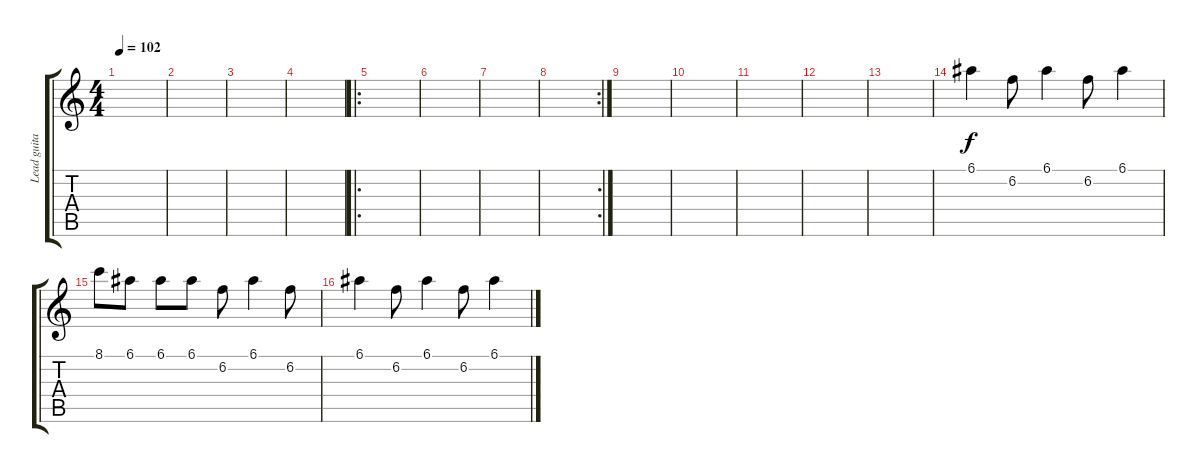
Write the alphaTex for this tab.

\track ("Lead guitar" "Lead guita") {instrument overdrivenguitar}
\staff {score tabs}
\tuning (E4 B3 G3 D3 A2 E2) {hide}
\ts (4 4)
\tempo 102
\clef g2
\ks c
|
|
|
|
\ro
|
|
|
\rc 2
|
|
|
|
|
|
6.1.4 6.2.8 6.1.4 6.2.8 6.1.4 |
8.1.8 6.1.8 6.1.8 6.1.8 6.2.8 6.1.4 6.2.8 |
6.1.4 6.2.8 6.1.4 6.2.8 6.1.4
